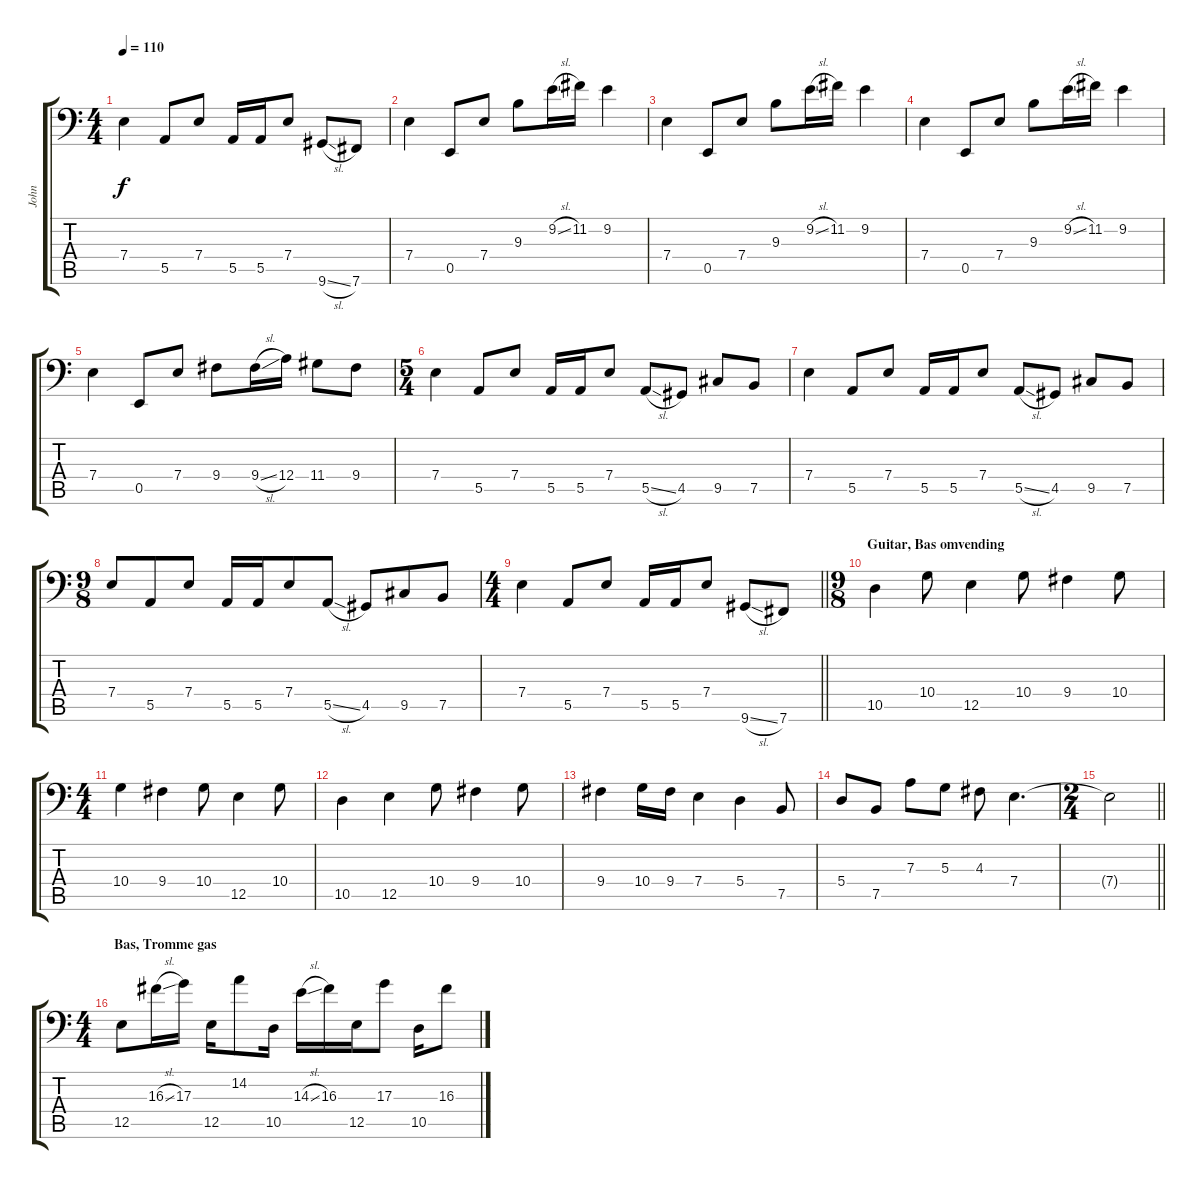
\track ("John" "John") {solo instrument electricbassfinger}
\staff {score tabs}
\tuning (C3 G2 D2 A1 E1 B0) {hide}
\ts (4 4)
\tempo 110
\clef f4
\ks c
7.4.4{dy f} 5.5.8 7.4.8 5.5.16 5.5.16 7.4.8 9.6{sl}.8 7.6.8 |
7.4.4 0.5.8 7.4.8 9.3.8 9.2{sl}.16 11.2.16 9.2.4 |
7.4.4 0.5.8 7.4.8 9.3.8 9.2{sl}.16 11.2.16 9.2.4 |
7.4.4 0.5.8 7.4.8 9.3.8 9.2{sl}.16 11.2.16 9.2.4 |
7.4.4 0.5.8 7.4.8 9.4.8 9.4{sl}.16 12.4.16 11.4.8 9.4.8 |
\ts (5 4)
7.4.4 5.5.8 7.4.8 5.5.16 5.5.16 7.4.8 5.5{sl}.8 4.5.8 9.5.8 7.5.8 |
7.4.4 5.5.8 7.4.8 5.5.16 5.5.16 7.4.8 5.5{sl}.8 4.5.8 9.5.8 7.5.8 |
\ts (9 8)
7.4.8 5.5.8 7.4.8 5.5.16 5.5.16 7.4.8 5.5{sl}.8 4.5.8 9.5.8 7.5.8 |
\ts (4 4)
\barLineRight lightlight
7.4.4 5.5.8 7.4.8 5.5.16 5.5.16 7.4.8 9.6{sl}.8 7.6.8 |
\ts (9 8)
\section ("" "Guitar, Bas omvending")
10.5.4 10.4.8 12.5.4 10.4.8 9.4.4 10.4.8 |
\ts (4 4)
10.4.4 9.4.4 10.4.8 12.5.4 10.4.8 |
10.5.4 12.5.4 10.4.8 9.4.4 10.4.8 |
9.4.4 10.4.16 9.4.16 7.4.4 5.4.4 7.5.8 |
5.4.8 7.5.8 7.3.8 5.3.8 4.3.8 7.4.4{d} |
\ts (2 4)
\barLineRight lightlight
7.4{t}.2 |
\ts (4 4)
\section ("" "Bas, Tromme gas")
12.5.8 16.3{sl}.16 17.3.16 12.5.16 14.2.8 10.5.16 14.3{sl}.16 16.3.16 12.5.16 17.3.8 10.5.16 16.3.8
